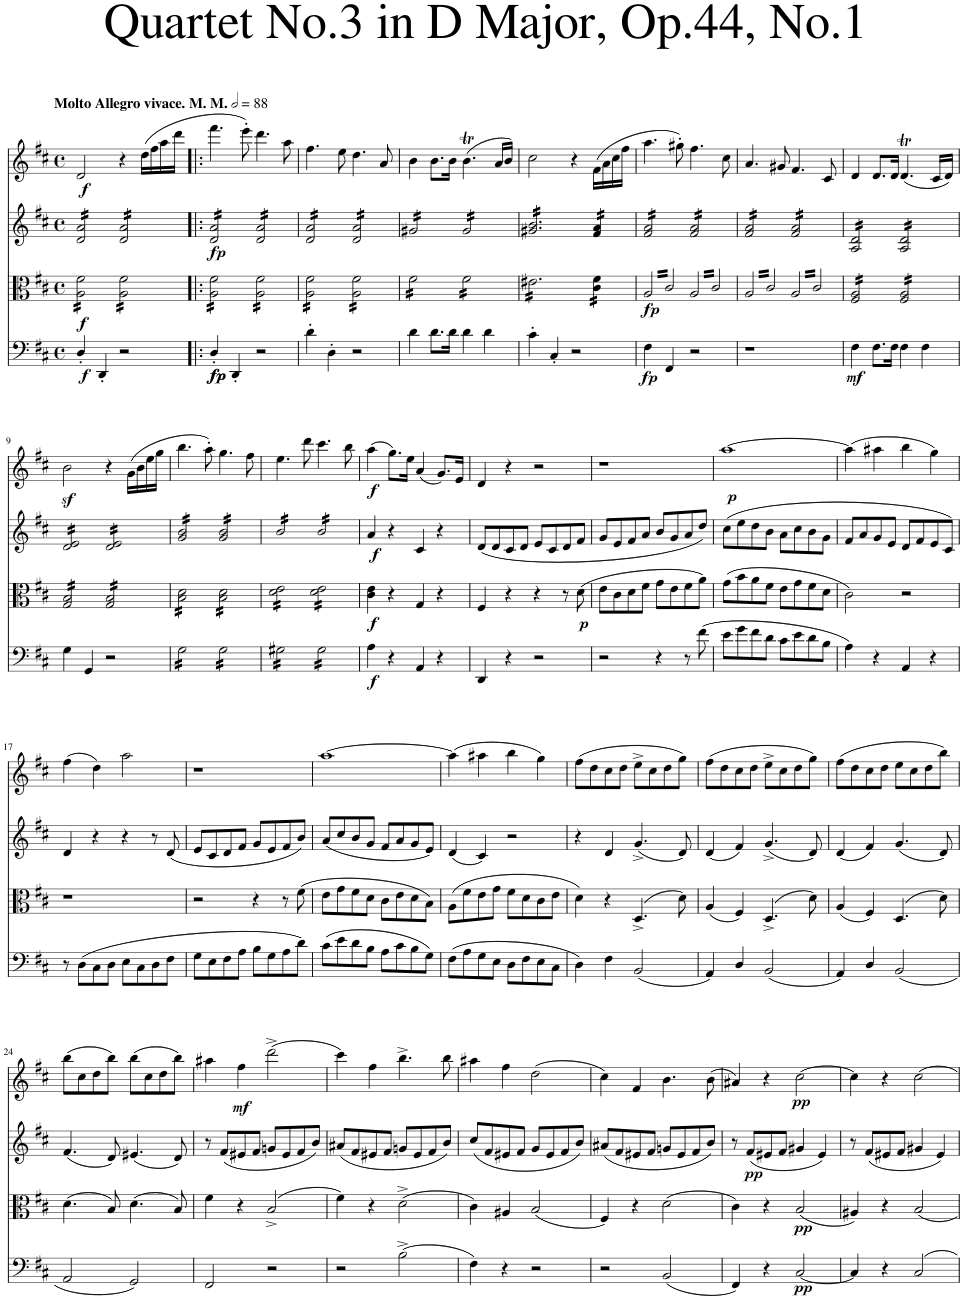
**kern	**dynam	**kern	**dynam	**kern	**dynam	**kern	**dynam
*part4	*part4	*part3	*part3	*part2	*part2	*part1	*part1
*staff4	*staff4	*staff3	*staff3	*staff2	*staff2	*staff1	*staff1
*I"Violoncello	*	*I"Viola	*	*I"Violin	*	*I"Violin	*
*I'Vc	*	*I'Vla	*	*I'Vln	*	*I'Vln	*
*clefF4	*	*clefC3	*	*clefG2	*	*clefG2	*
*k[f#c#]	*	*k[f#c#]	*	*k[f#c#]	*	*k[f#c#]	*
*M4/4	*	*M4/4	*	*M4/4	*	*M4/4	*
*met(c)	*	*met(c)	*	*met(c)	*	*met(c)	*
*MM176	*	*MM176	*	*MM176	*	*MM176	*
=1	=1	=1	=1	=1	=1	=1	=1
!	!	!	!	!	!	!LO:TX:a:B:t=Molto Allegro vivace. M. M.	!
!	!LO:DY:b	!	!LO:DY:b	!	!	!	!LO:DY:b
*	*	*tremolo	*	*	*	*	*
*	*	*	*	*tremolo	*	*	*
4D'/	f	16A\ 16f#\LL	f	16d/ 16a/LL	.	2d/	f
.	.	16A\ 16f#\	.	16d/ 16a/	.	.	.
.	.	16A\ 16f#\	.	16d/ 16a/	.	.	.
.	.	16A\ 16f#\	.	16d/ 16a/	.	.	.
4DD'/	.	16A\ 16f#\	.	16d/ 16a/	.	.	.
.	.	16A\ 16f#\	.	16d/ 16a/	.	.	.
.	.	16A\ 16f#\	.	16d/ 16a/	.	.	.
.	.	16A\ 16f#\JJ	.	16d/ 16a/JJ	.	.	.
2r	.	16A\ 16f#\LL	.	16d/ 16a/LL	.	4r	.
.	.	16A\ 16f#\	.	16d/ 16a/	.	.	.
.	.	16A\ 16f#\	.	16d/ 16a/	.	.	.
.	.	16A\ 16f#\	.	16d/ 16a/	.	.	.
.	.	16A\ 16f#\	.	16d/ 16a/	.	(16dd\LL	.
.	.	16A\ 16f#\	.	16d/ 16a/	.	16ff#\	.
.	.	16A\ 16f#\	.	16d/ 16a/	.	16aa\	.
.	.	16A\ 16f#\JJ	.	16d/ 16a/JJ	.	16ddd\JJ	.
=2!|:	=2!|:	=2!|:	=2!|:	=2!|:	=2!|:	=2!|:	=2!|:
!	!LO:DY:b	!	!	!	!	!	!
!	!LO:DY:n=1:b	!	!	!	!LO:DY:b	!	!
4D'/	fp fp	16A\ 16f#\LL	.	16d/ 16a/LL	fp	4.fff#\	.
.	.	16A\ 16f#\	.	16d/ 16a/	.	.	.
.	.	16A\ 16f#\	.	16d/ 16a/	.	.	.
.	.	16A\ 16f#\	.	16d/ 16a/	.	.	.
4DD'/	.	16A\ 16f#\	.	16d/ 16a/	.	.	.
.	.	16A\ 16f#\	.	16d/ 16a/	.	.	.
.	.	16A\ 16f#\	.	16d/ 16a/	.	8eee'\)	.
.	.	16A\ 16f#\JJ	.	16d/ 16a/JJ	.	.	.
2r	.	16A\ 16f#\LL	.	16d/ 16a/LL	.	4.ddd\	.
.	.	16A\ 16f#\	.	16d/ 16a/	.	.	.
.	.	16A\ 16f#\	.	16d/ 16a/	.	.	.
.	.	16A\ 16f#\	.	16d/ 16a/	.	.	.
.	.	16A\ 16f#\	.	16d/ 16a/	.	.	.
.	.	16A\ 16f#\	.	16d/ 16a/	.	.	.
.	.	16A\ 16f#\	.	16d/ 16a/	.	8aa\	.
.	.	16A\ 16f#\JJ	.	16d/ 16a/JJ	.	.	.
=3	=3	=3	=3	=3	=3	=3	=3
4d'\	.	16A\ 16f#\LL	.	16d/ 16a/LL	.	4.ff#\	.
.	.	16A\ 16f#\	.	16d/ 16a/	.	.	.
.	.	16A\ 16f#\	.	16d/ 16a/	.	.	.
.	.	16A\ 16f#\	.	16d/ 16a/	.	.	.
4D'\	.	16A\ 16f#\	.	16d/ 16a/	.	.	.
.	.	16A\ 16f#\	.	16d/ 16a/	.	.	.
.	.	16A\ 16f#\	.	16d/ 16a/	.	8ee\	.
.	.	16A\ 16f#\JJ	.	16d/ 16a/JJ	.	.	.
2r	.	16A\ 16f#\LL	.	16d/ 16a/LL	.	4.dd\	.
.	.	16A\ 16f#\	.	16d/ 16a/	.	.	.
.	.	16A\ 16f#\	.	16d/ 16a/	.	.	.
.	.	16A\ 16f#\	.	16d/ 16a/	.	.	.
.	.	16A\ 16f#\	.	16d/ 16a/	.	.	.
.	.	16A\ 16f#\	.	16d/ 16a/	.	.	.
.	.	16A\ 16f#\	.	16d/ 16a/	.	8a/	.
.	.	16A\ 16f#\JJ	.	16d/ 16a/JJ	.	.	.
=4	=4	=4	=4	=4	=4	=4	=4
4d\	.	16f#\LL	.	16g#X/LL	.	4b\	.
.	.	16f#\	.	16g#X/	.	.	.
.	.	16f#\	.	16g#X/	.	.	.
.	.	16f#\	.	16g#X/	.	.	.
8.d\L	.	16f#\	.	16g#X/	.	8.b\L	.
.	.	16f#\	.	16g#X/	.	.	.
.	.	16f#\	.	16g#X/	.	.	.
16d\Jk	.	16f#\JJ	.	16g#X/JJ	.	16b\Jk	.
4d\	.	16f#\LL	.	16g#/LL	.	(4.bT\	.
.	.	16f#\	.	16g#/	.	.	.
.	.	16f#\	.	16g#/	.	.	.
.	.	16f#\	.	16g#/	.	.	.
4d\	.	16f#\	.	16g#/	.	.	.
.	.	16f#\	.	16g#/	.	.	.
.	.	16f#\	.	16g#/	.	16a/LL	.
.	.	16f#\JJ	.	16g#/JJ	.	16b/JJ)	.
=5	=5	=5	=5	=5	=5	=5	=5
4c#'\	.	16e#X\LL	.	16g#X/ 16b/LL	.	2cc#\	.
.	.	16e#X\	.	16g#X/ 16b/	.	.	.
.	.	16e#X\	.	16g#X/ 16b/	.	.	.
.	.	16e#X\	.	16g#X/ 16b/	.	.	.
4C#'/	.	16e#X\	.	16g#X/ 16b/	.	.	.
.	.	16e#X\	.	16g#X/ 16b/	.	.	.
.	.	16e#X\	.	16g#X/ 16b/	.	.	.
.	.	16e#X\	.	16g#X/ 16b/	.	.	.
2r	.	16e#X\	.	16g#X/ 16b/	.	4r	.
.	.	16e#X\	.	16g#X/ 16b/	.	.	.
.	.	16e#X\	.	16g#X/ 16b/	.	.	.
.	.	16e#X\JJ	.	16g#X/ 16b/JJ	.	.	.
.	.	16c#\ 16f#\LL	.	16f#/ 16a/LL	.	(16f#\LL	.
.	.	16c#\ 16f#\	.	16f#/ 16a/	.	16a\	.
.	.	16c#\ 16f#\	.	16f#/ 16a/	.	16cc#\	.
.	.	16c#\ 16f#\JJ	.	16f#/ 16a/JJ	.	16ff#\JJ	.
=6	=6	=6	=6	=6	=6	=6	=6
!	!LO:DY:b	!	!LO:DY:b	!	!	!	!
4F#\	fp	32A/LLL	fp	16f#/ 16a/LL	.	4.aa\	.
.	.	32c#/	.	.	.	.	.
.	.	32A/	.	16f#/ 16a/	.	.	.
.	.	32c#/	.	.	.	.	.
.	.	32A/	.	16f#/ 16a/	.	.	.
.	.	32c#/	.	.	.	.	.
.	.	32A/	.	16f#/ 16a/	.	.	.
.	.	32c#/	.	.	.	.	.
4FF#/	.	32A/	.	16f#/ 16a/	.	.	.
.	.	32c#/	.	.	.	.	.
.	.	32A/	.	16f#/ 16a/	.	.	.
.	.	32c#/	.	.	.	.	.
.	.	32A/	.	16f#/ 16a/	.	8gg#X'\)	.
.	.	32c#/	.	.	.	.	.
.	.	32A/	.	16f#/ 16a/JJ	.	.	.
.	.	32c#/JJJ	.	.	.	.	.
2r	.	32A/LLL	.	16f#/ 16a/LL	.	4.ff#\	.
.	.	32c#/	.	.	.	.	.
.	.	32A/	.	16f#/ 16a/	.	.	.
.	.	32c#/	.	.	.	.	.
.	.	32A/	.	16f#/ 16a/	.	.	.
.	.	32c#/	.	.	.	.	.
.	.	32A/	.	16f#/ 16a/	.	.	.
.	.	32c#/	.	.	.	.	.
.	.	32A/	.	16f#/ 16a/	.	.	.
.	.	32c#/	.	.	.	.	.
.	.	32A/	.	16f#/ 16a/	.	.	.
.	.	32c#/	.	.	.	.	.
.	.	32A/	.	16f#/ 16a/	.	8cc#\	.
.	.	32c#/	.	.	.	.	.
.	.	32A/	.	16f#/ 16a/JJ	.	.	.
.	.	32c#/JJJ	.	.	.	.	.
=7	=7	=7	=7	=7	=7	=7	=7
1r	.	32A/LLL	.	16f#/ 16a/LL	.	4.a/	.
.	.	32c#/	.	.	.	.	.
.	.	32A/	.	16f#/ 16a/	.	.	.
.	.	32c#/	.	.	.	.	.
.	.	32A/	.	16f#/ 16a/	.	.	.
.	.	32c#/	.	.	.	.	.
.	.	32A/	.	16f#/ 16a/	.	.	.
.	.	32c#/	.	.	.	.	.
.	.	32A/	.	16f#/ 16a/	.	.	.
.	.	32c#/	.	.	.	.	.
.	.	32A/	.	16f#/ 16a/	.	.	.
.	.	32c#/	.	.	.	.	.
.	.	32A/	.	16f#/ 16a/	.	8g#X/	.
.	.	32c#/	.	.	.	.	.
.	.	32A/	.	16f#/ 16a/JJ	.	.	.
.	.	32c#/JJJ	.	.	.	.	.
.	.	32A/LLL	.	16f#/ 16a/LL	.	4.f#/	.
.	.	32c#/	.	.	.	.	.
.	.	32A/	.	16f#/ 16a/	.	.	.
.	.	32c#/	.	.	.	.	.
.	.	32A/	.	16f#/ 16a/	.	.	.
.	.	32c#/	.	.	.	.	.
.	.	32A/	.	16f#/ 16a/	.	.	.
.	.	32c#/	.	.	.	.	.
.	.	32A/	.	16f#/ 16a/	.	.	.
.	.	32c#/	.	.	.	.	.
.	.	32A/	.	16f#/ 16a/	.	.	.
.	.	32c#/	.	.	.	.	.
.	.	32A/	.	16f#/ 16a/	.	8c#/	.
.	.	32c#/	.	.	.	.	.
.	.	32A/	.	16f#/ 16a/JJ	.	.	.
.	.	32c#/JJJ	.	.	.	.	.
=8	=8	=8	=8	=8	=8	=8	=8
!	!LO:DY:b	!	!	!	!	!	!
4F#\	mf	16F#/ 16A/LL	.	16A/ 16d/LL	.	4d/	.
.	.	.	.	.	.	.	.
.	.	16F#/ 16A/	.	16A/ 16d/	.	.	.
.	.	.	.	.	.	.	.
.	.	16F#/ 16A/	.	16A/ 16d/	.	.	.
.	.	.	.	.	.	.	.
.	.	16F#/ 16A/	.	16A/ 16d/	.	.	.
.	.	.	.	.	.	.	.
8.F#\L	.	16F#/ 16A/	.	16A/ 16d/	.	8.d/L	.
.	.	16F#/ 16A/	.	16A/ 16d/	.	.	.
.	.	16F#/ 16A/	.	16A/ 16d/	.	.	.
16F#\Jk	.	16F#/ 16A/JJ	.	16A/ 16d/JJ	.	16d/Jk	.
4F#\	.	16F#/ 16A/LL	.	16A/ 16d/LL	.	(4.dT/	.
.	.	16F#/ 16A/	.	16A/ 16d/	.	.	.
.	.	16F#/ 16A/	.	16A/ 16d/	.	.	.
.	.	16F#/ 16A/	.	16A/ 16d/	.	.	.
4F#\	.	16F#/ 16A/	.	16A/ 16d/	.	.	.
.	.	16F#/ 16A/	.	16A/ 16d/	.	.	.
.	.	16F#/ 16A/	.	16A/ 16d/	.	16c#/LL	.
.	.	16F#/ 16A/JJ	.	16A/ 16d/JJ	.	16d/JJ)	.
!!LO:LB:g=z
=9	=9	=9	=9	=9	=9	=9	=9
4G\	.	16G/ 16B/LL	.	16d/ 16e/LL	.	2bz<\	.
.	.	16G/ 16B/	.	16d/ 16e/	.	.	.
.	.	16G/ 16B/	.	16d/ 16e/	.	.	.
.	.	16G/ 16B/	.	16d/ 16e/	.	.	.
4GG/	.	16G/ 16B/	.	16d/ 16e/	.	.	.
.	.	16G/ 16B/	.	16d/ 16e/	.	.	.
.	.	16G/ 16B/	.	16d/ 16e/	.	.	.
.	.	16G/ 16B/JJ	.	16d/ 16e/JJ	.	.	.
2r	.	16G/ 16B/LL	.	16d/ 16e/LL	.	4r	.
.	.	16G/ 16B/	.	16d/ 16e/	.	.	.
.	.	16G/ 16B/	.	16d/ 16e/	.	.	.
.	.	16G/ 16B/	.	16d/ 16e/	.	.	.
.	.	16G/ 16B/	.	16d/ 16e/	.	(16g\LL	.
.	.	16G/ 16B/	.	16d/ 16e/	.	16b\	.
.	.	16G/ 16B/	.	16d/ 16e/	.	16ee\	.
.	.	16G/ 16B/JJ	.	16d/ 16e/JJ	.	16gg\JJ	.
=10	=10	=10	=10	=10	=10	=10	=10
*tremolo	*	*	*	*	*	*	*
16G\LL	.	16B\ 16d\LL	.	16g/ 16b/LL	.	4.bb\	.
16G\	.	16B\ 16d\	.	16g/ 16b/	.	.	.
16G\	.	16B\ 16d\	.	16g/ 16b/	.	.	.
16G\	.	16B\ 16d\	.	16g/ 16b/	.	.	.
16G\	.	16B\ 16d\	.	16g/ 16b/	.	.	.
16G\	.	16B\ 16d\	.	16g/ 16b/	.	.	.
16G\	.	16B\ 16d\	.	16g/ 16b/	.	8aa'\)	.
16G\JJ	.	16B\ 16d\JJ	.	16g/ 16b/JJ	.	.	.
16G\LL	.	16B\ 16d\LL	.	16g/ 16b/LL	.	4.gg\	.
16G\	.	16B\ 16d\	.	16g/ 16b/	.	.	.
16G\	.	16B\ 16d\	.	16g/ 16b/	.	.	.
16G\	.	16B\ 16d\	.	16g/ 16b/	.	.	.
16G\	.	16B\ 16d\	.	16g/ 16b/	.	.	.
16G\	.	16B\ 16d\	.	16g/ 16b/	.	.	.
16G\	.	16B\ 16d\	.	16g/ 16b/	.	8ff#\	.
16G\JJ	.	16B\ 16d\JJ	.	16g/ 16b/JJ	.	.	.
=11	=11	=11	=11	=11	=11	=11	=11
16G#X\LL	.	16d\ 16e\LL	.	16b/LL	.	4.ee\	.
16G#X\	.	16d\ 16e\	.	16b/	.	.	.
16G#X\	.	16d\ 16e\	.	16b/	.	.	.
16G#X\	.	16d\ 16e\	.	16b/	.	.	.
16G#X\	.	16d\ 16e\	.	16b/	.	.	.
16G#X\	.	16d\ 16e\	.	16b/	.	.	.
16G#X\	.	16d\ 16e\	.	16b/	.	8ddd\	.
16G#X\JJ	.	16d\ 16e\JJ	.	16b/JJ	.	.	.
16G#\LL	.	16d\ 16e\LL	.	16b/LL	.	4.ccc#\	.
16G#\	.	16d\ 16e\	.	16b/	.	.	.
16G#\	.	16d\ 16e\	.	16b/	.	.	.
16G#\	.	16d\ 16e\	.	16b/	.	.	.
16G#\	.	16d\ 16e\	.	16b/	.	.	.
16G#\	.	16d\ 16e\	.	16b/	.	.	.
16G#\	.	16d\ 16e\	.	16b/	.	8bb\	.
16G#\JJ	.	16d\ 16e\JJ	.	16b/JJ	.	.	.
*	*	*	*	*Xtremolo	*	*	*
*	*	*Xtremolo	*	*	*	*	*
*Xtremolo	*	*	*	*	*	*	*
=12	=12	=12	=12	=12	=12	=12	=12
!	!LO:DY:b	!	!LO:DY:b	!	!LO:DY:b	!	!LO:DY:b
4A\	f	4c#\ 4e\	f	4a/	f	(4aa\	f
4r	.	4r	.	4r	.	8.gg\L)	.
.	.	.	.	.	.	16ee\Jk	.
4AA/	.	4G/	.	4c#/	.	(4a/	.
4r	.	4r	.	4r	.	8.g/L)	.
.	.	.	.	.	.	16e/Jk	.
=13	=13	=13	=13	=13	=13	=13	=13
4DD/	.	4F#/	.	(8d/L	.	4d/	.
.	.	.	.	8d/	.	.	.
4r	.	4r	.	8c#/	.	4r	.
.	.	.	.	8d/J	.	.	.
2r	.	4r	.	8e/L	.	2r	.
.	.	.	.	8c#/	.	.	.
.	.	8r	.	8d/	.	.	.
!	!	!	!LO:DY:b	!	!	!	!
.	.	(8d\	p	8f#/J	.	.	.
=14	=14	=14	=14	=14	=14	=14	=14
2r	.	8e\L	.	8g/L	.	1r	.
.	.	8c#\	.	8e/	.	.	.
.	.	8d\	.	8f#/	.	.	.
.	.	8f#\J	.	8a/J	.	.	.
4r	.	8g\L	.	8b/L	.	.	.
.	.	8e\	.	8g/	.	.	.
8r	.	8f#\	.	8a/	.	.	.
(8f#\	.	8a\J)	.	8dd/J)	.	.	.
=15	=15	=15	=15	=15	=15	=15	=15
!	!	!	!	!	!	!	!LO:DY:b
8e\L	.	(8g\L	.	(8cc#\L	.	[1aa	p
8g\	.	8b\	.	8ee\	.	.	.
8f#\	.	8a\	.	8dd\	.	.	.
8d\J	.	8f#\J	.	8b\J	.	.	.
8c#\L	.	8e\L	.	8a\L	.	.	.
8e\	.	8g\	.	8cc#\	.	.	.
8d\	.	8f#\	.	8b\	.	.	.
8B\J	.	8d\J	.	8g\J	.	.	.
=16	=16	=16	=16	=16	=16	=16	=16
4A\)	.	2c#\)	.	8f#/L	.	(4aa\]	.
.	.	.	.	8a/	.	.	.
4r	.	.	.	8g/	.	4aa#X\	.
.	.	.	.	8e/J	.	.	.
4AA/	.	2r	.	8d/L	.	4bb\	.
.	.	.	.	8f#/	.	.	.
4r	.	.	.	8e/	.	4gg\)	.
.	.	.	.	8c#/J)	.	.	.
!!LO:LB:g=z
=17	=17	=17	=17	=17	=17	=17	=17
8r	.	1r	.	4d/	.	(4ff#\	.
(8D\L	.	.	.	.	.	.	.
8C#\	.	.	.	4r	.	4dd\)	.
8D\J	.	.	.	.	.	.	.
8E\L	.	.	.	4r	.	2aa\	.
8C#\	.	.	.	.	.	.	.
8D\	.	.	.	8r	.	.	.
8F#\J	.	.	.	(8d/	.	.	.
=18	=18	=18	=18	=18	=18	=18	=18
8G\L	.	2r	.	8e/L	.	1r	.
8E\	.	.	.	8c#/	.	.	.
8F#\	.	.	.	8d/	.	.	.
8A\J	.	.	.	8f#/J	.	.	.
8B\L	.	4r	.	8g/L	.	.	.
8G\	.	.	.	8e/	.	.	.
8A\	.	8r	.	8f#/	.	.	.
8d\J)	.	(8f#\	.	8b/J)	.	.	.
=19	=19	=19	=19	=19	=19	=19	=19
(8c#\L	.	8e\L	.	(8a/L	.	[1aa	.
8e\	.	8g\	.	8cc#/	.	.	.
8d\	.	8f#\	.	8b/	.	.	.
8B\J	.	8d\J	.	8g/J	.	.	.
8A\L	.	8c#\L	.	8f#/L	.	.	.
8c#\	.	8e\	.	8a/	.	.	.
8B\	.	8d\	.	8g/	.	.	.
8G\J)	.	8B\J)	.	8e/J)	.	.	.
=20	=20	=20	=20	=20	=20	=20	=20
(8F#\L	.	(8A\L	.	(4d/	.	(4aa\]	.
8A\	.	8f#\	.	.	.	.	.
8G\	.	8e\	.	4c#/)	.	4aa#X\	.
8E\J	.	8g\J	.	.	.	.	.
8D\L	.	8f#\L	.	2r	.	4bb\	.
8F#\	.	8d\	.	.	.	.	.
8E\	.	8c#\	.	.	.	4gg\)	.
8C#\J	.	8e\J	.	.	.	.	.
=21	=21	=21	=21	=21	=21	=21	=21
4D\)	.	4d\)	.	4r	.	(8ff#\L	.
.	.	.	.	.	.	8dd\	.
4F#\	.	4r	.	4d/	.	8cc#\	.
.	.	.	.	.	.	8dd\J	.
(2BB/	.	(4.D^/	.	(4.g^/	.	8ee^\L	.
.	.	.	.	.	.	8cc#\	.
.	.	.	.	.	.	8dd\	.
.	.	8d\)	.	8d/)	.	8gg\J)	.
=22	=22	=22	=22	=22	=22	=22	=22
4AA/)	.	(4A/	.	(4d/	.	(8ff#\L	.
.	.	.	.	.	.	8dd\	.
4D/	.	4F#/)	.	4f#/)	.	8cc#\	.
.	.	.	.	.	.	8dd\J	.
(2BB/	.	(4.D^/	.	(4.g^/	.	8ee^\L	.
.	.	.	.	.	.	8cc#\	.
.	.	.	.	.	.	8dd\	.
.	.	8d\)	.	8d/)	.	8gg\J)	.
=23	=23	=23	=23	=23	=23	=23	=23
4AA/)	.	(4A/	.	(4d/	.	(8ff#\L	.
.	.	.	.	.	.	8dd\	.
4D/	.	4F#/)	.	4f#/)	.	8cc#\	.
.	.	.	.	.	.	8dd\J	.
(2BB/	.	(4.D/	.	(4.g/	.	8ee\L	.
.	.	.	.	.	.	8cc#\	.
.	.	.	.	.	.	8dd\	.
.	.	8d\)	.	8d/)	.	8bb\J)	.
!!LO:LB:g=z
=24	=24	=24	=24	=24	=24	=24	=24
2AA/	.	(4.d\	.	(4.f#/	.	(8bb\L	.
.	.	.	.	.	.	8cc#\	.
.	.	.	.	.	.	8dd\	.
.	.	8B/)	.	8d/)	.	8bb\J)	.
2GG/)	.	(4.d\	.	(4.e#X/	.	(8bb\L	.
.	.	.	.	.	.	8cc#\	.
.	.	.	.	.	.	8dd\	.
.	.	8B/)	.	8d/)	.	8bb\J)	.
=25	=25	=25	=25	=25	=25	=25	=25
2FF#/	.	4f#\	.	8r	.	4aa#X\	.
.	.	.	.	(8f#/L	.	.	.
!	!	!	!	!	!	!	!LO:DY:b
.	.	4r	.	8e#X/	.	4ff#\	mf
.	.	.	.	8f#/J	.	.	.
2r	.	(2B^/	.	8gn/L	.	(2ddd^\	.
.	.	.	.	8e#/	.	.	.
.	.	.	.	8f#/	.	.	.
.	.	.	.	8b/J)	.	.	.
=26	=26	=26	=26	=26	=26	=26	=26
2r	.	4f#\)	.	(8a#X/L	.	4ccc#\)	.
.	.	.	.	8f#/	.	.	.
.	.	4r	.	8e#X/	.	4ff#\	.
.	.	.	.	8f#/J	.	.	.
(2B^\	.	(2d^\	.	8gn/L	.	4.bb^\	.
.	.	.	.	8e#/	.	.	.
.	.	.	.	8f#/	.	.	.
.	.	.	.	8b/J)	.	8bb\	.
=27	=27	=27	=27	=27	=27	=27	=27
4F#\)	.	4c#\)	.	(8cc#/L	.	4aa#X\	.
.	.	.	.	8f#/	.	.	.
4r	.	4A#X/	.	8e#X/	.	4ff#\	.
.	.	.	.	8f#/J	.	.	.
2r	.	(2B/	.	8g/L	.	(2dd\	.
.	.	.	.	8e#/	.	.	.
.	.	.	.	8f#/	.	.	.
.	.	.	.	8b/J)	.	.	.
=28	=28	=28	=28	=28	=28	=28	=28
2r	.	4F#/)	.	(8a#X/L	.	4cc#\)	.
.	.	.	.	8f#/	.	.	.
.	.	4r	.	8e#X/	.	4f#/	.
.	.	.	.	8f#/J	.	.	.
(2BB/	.	(2d\	.	8gn/L	.	4.b\	.
.	.	.	.	8e#/	.	.	.
.	.	.	.	8f#/	.	.	.
.	.	.	.	8b/J)	.	(8b\	.
=29	=29	=29	=29	=29	=29	=29	=29
4FF#/)	.	4c#\)	.	8r	.	4a#X/)	.
!	!	!	!	!	!LO:DY:b	!	!
.	.	.	.	(8f#/L	pp	.	.
4r	.	4r	.	8e#X/	.	4r	.
.	.	.	.	8f#/J	.	.	.
!	!LO:DY:b	!	!LO:DY:b	!	!	!	!LO:DY:b
[2C#/	pp	(2B/	pp	4g#X/	.	[2cc#\	pp
.	.	.	.	4e#/)	.	.	.
=30	=30	=30	=30	=30	=30	=30	=30
4C#/]	.	4A#X/)	.	8r	.	4cc#\]	.
.	.	.	.	(8f#/L	.	.	.
4r	.	4r	.	8e#X/	.	4r	.
.	.	.	.	8f#/J	.	.	.
2C#/	.	2B/	.	4g#X/	.	[2cc#\	.
.	.	.	.	4e#/)	.	.	.
=	=	=	=	=	=	=	=
*-	*-	*-	*-	*-	*-	*-	*-
